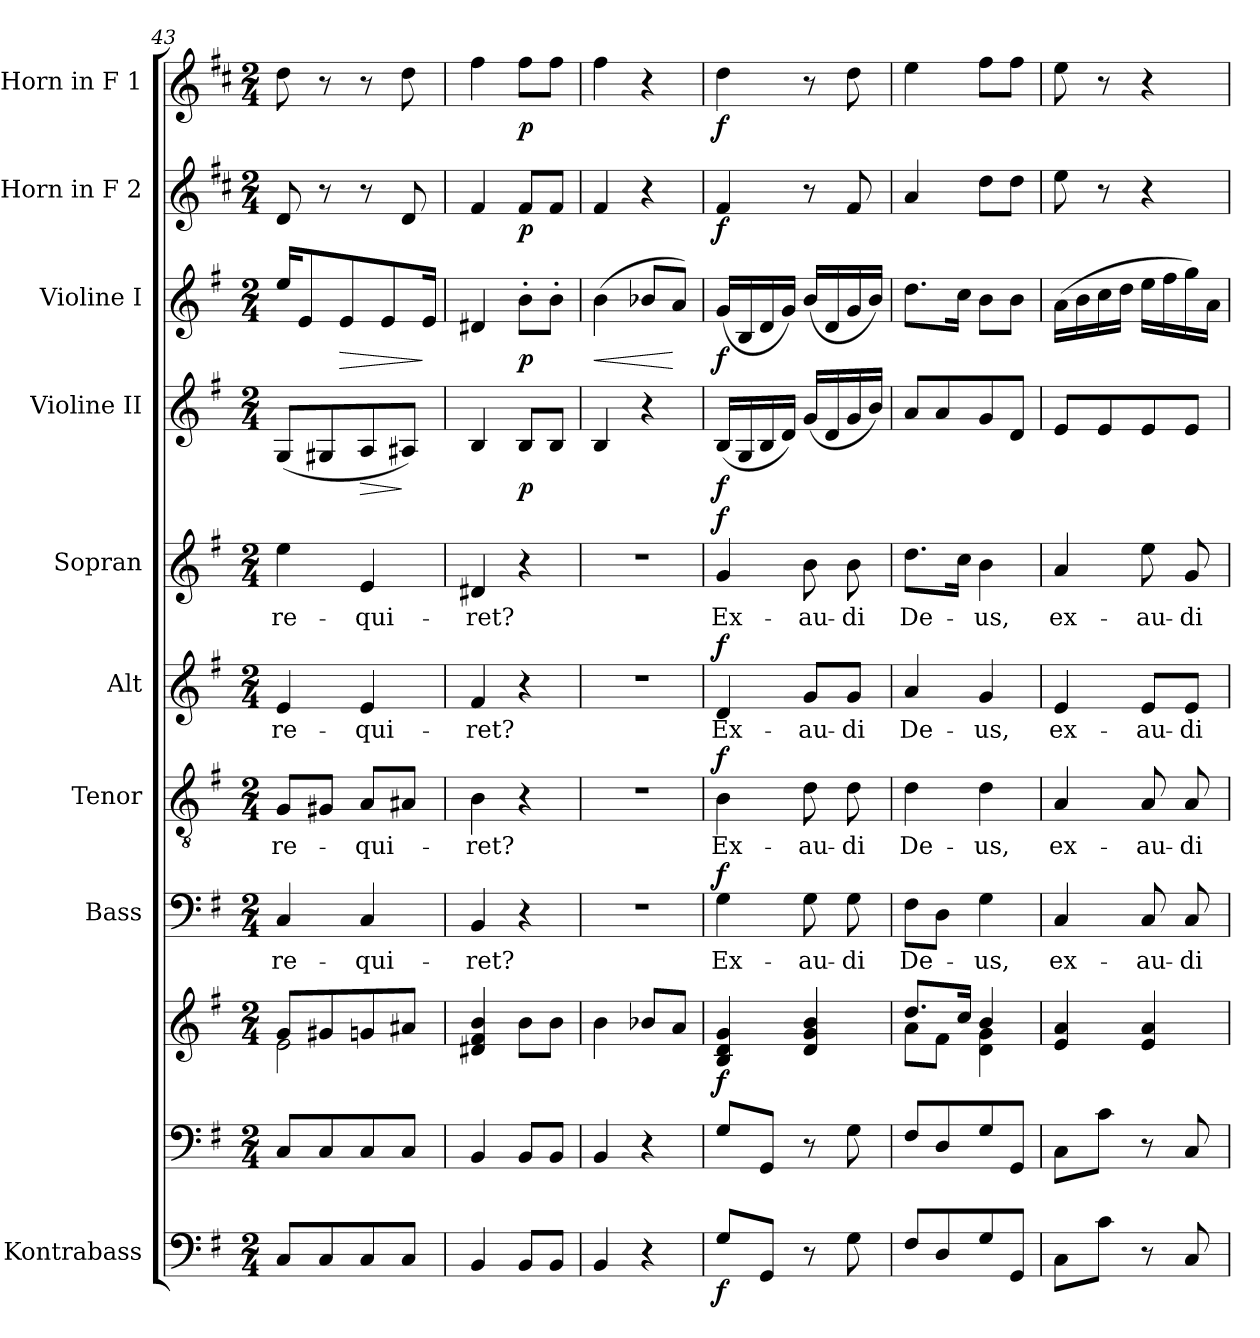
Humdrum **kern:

**kern	**dynam	**kern	**kern	**dynam	**kern	**text	**dynam	**kern	**text	**dynam	**kern	**text	**dynam	**kern	**text	**dynam	**kern	**dynam	**kern	**dynam	**kern	**dynam	**kern	**dynam
*part10	*part10	*part9	*part9	*part9	*part8	*part8	*part8	*part7	*part7	*part7	*part6	*part6	*part6	*part5	*part5	*part5	*part4	*part4	*part3	*part3	*part2	*part2	*part1	*part1
*staff11	*staff11	*staff10	*staff9	*staff9/10	*staff8	*staff8	*staff8	*staff7	*staff7	*staff7	*staff6	*staff6	*staff6	*staff5	*staff5	*staff5	*staff4	*staff4	*staff3	*staff3	*staff2	*staff2	*staff1	*staff1
*I"Kontrabass	*	*	*	*	*I"Bass	*	*	*I"Tenor	*	*	*I"Alt	*	*	*I"Sopran	*	*	*I"Violine II	*	*I"Violine I	*	*I"Horn in F 2	*	*I"Horn in F 1	*
*I'Kb.	*	*	*	*	*I'B	*	*	*I'T	*	*	*I'A	*	*	*I'S	*	*	*I'Vl. II	*	*I'Vl. I	*	*I'Hrn. 2	*	*I'Hrn. 1	*
*clefF4	*	*clefF4	*clefG2	*	*clefF4	*	*	*clefGv2	*	*	*clefG2	*	*	*clefG2	*	*	*clefG2	*	*clefG2	*	*clefG2	*	*clefG2	*
*ITrd7c12	*	*	*	*	*	*	*	*	*	*	*	*	*	*	*	*	*	*	*	*	*ITrd4c7	*	*ITrd4c7	*
*k[f#]	*	*k[f#]	*k[f#]	*	*k[f#]	*	*	*k[f#]	*	*	*k[f#]	*	*	*k[f#]	*	*	*k[f#]	*	*k[f#]	*	*k[f#]	*	*k[f#]	*
*G:	*	*G:	*G:	*	*G:	*	*	*G:	*	*	*G:	*	*	*G:	*	*	*G:	*	*G:	*	*G:	*	*G:	*
*M2/4	*	*M2/4	*M2/4	*	*M2/4	*	*	*M2/4	*	*	*M2/4	*	*	*M2/4	*	*	*M2/4	*	*M2/4	*	*M2/4	*	*M2/4	*
=43	=43	=43	=43	=43	=43	=43	=43	=43	=43	=43	=43	=43	=43	=43	=43	=43	=43	=43	=43	=43	=43	=43	=43	=43
*	*	*	*^	*	*	*	*	*	*	*	*	*	*	*	*	*	*	*	*	*	*	*	*	*
!	!	!	!	!	!	!	!LO:LY:b	!	!	!LO:LY:b	!	!	!LO:LY:b	!	!	!LO:LY:b	!	!	!	!	!	!	!	!	!
8CC/L	.	8C/L	8g/L	2e\	.	4C/	re-	.	8G/L	re-	.	4e/	re-	.	4ee\	re-	.	(<8G/L	.	16ee/KL	.	8G/	.	8g\	.
.	.	.	.	.	.	.	.	.	.	.	.	.	.	.	.	.	.	.	.	8e/	.	.	.	.	.
8CC/	.	8C/	8g#X/	.	.	.	.	.	8G#X/J	.	.	.	.	.	.	.	.	8G#X/	.	.	.	8r	.	8r	.
!	!	!	!	!	!	!	!	!	!	!	!	!	!	!	!	!	!	!	!	!	!LO:HP:b	!	!	!	!
.	.	.	.	.	.	.	.	.	.	.	.	.	.	.	.	.	.	.	.	8e/	>	.	.	.	.
!	!	!	!	!	!	!	!LO:LY:b	!	!	!LO:LY:b	!	!	!LO:LY:b	!	!	!LO:LY:b	!	!	!LO:HP:b	!	!	!	!	!	!
8CC/	.	8C/	8gn/	.	.	4C/	-qui-	.	8A/L	-qui-	.	4e/	-qui-	.	4e/	-qui-	.	8A/	>	.	.	8r	.	8r	.
.	.	.	.	.	.	.	.	.	.	.	.	.	.	.	.	.	.	.	.	8e/	.	.	.	.	.
8CC/J	.	8C/J	8a#X/J	.	.	.	.	.	8A#X/J	.	.	.	.	.	.	.	.	8A#X/J)	]	.	.	8G/	.	8g\	.
.	.	.	.	.	.	.	.	.	.	.	.	.	.	.	.	.	.	.	.	16e/Jk	]	.	.	.	.
*	*	*	*v	*v	*	*	*	*	*	*	*	*	*	*	*	*	*	*	*	*	*	*	*	*	*
=44	=44	=44	=44	=44	=44	=44	=44	=44	=44	=44	=44	=44	=44	=44	=44	=44	=44	=44	=44	=44	=44	=44	=44	=44
!	!	!	!	!	!	!LO:LY:b	!	!	!LO:LY:b	!	!	!LO:LY:b	!	!	!LO:LY:b	!	!	!	!	!	!	!	!	!
4BBB/	.	4BB/	4d#X/ 4f#/ 4b/	.	4BB/	-ret?	.	4B\	-ret?	.	4f#/	-ret?	.	4d#X/	-ret?	.	4B/	.	4d#X/	.	4B/	.	4b\	.
!	!	!	!	!	!	!	!	!	!	!	!	!	!	!	!	!	!	!LO:DY:b	!	!LO:DY:b	!	!LO:DY:b	!	!LO:DY:b
8BBB/L	.	8BB/L	8b\L	.	4r	.	.	4r	.	.	4r	.	.	4r	.	.	8B/L	p	8b'>\L	p	8B/L	p	8b\L	p
8BBB/J	.	8BB/J	8b\J	.	.	.	.	.	.	.	.	.	.	.	.	.	8B/J	.	8b'>\J	.	8B/J	.	8b\J	.
=45	=45	=45	=45	=45	=45	=45	=45	=45	=45	=45	=45	=45	=45	=45	=45	=45	=45	=45	=45	=45	=45	=45	=45	=45
!	!	!	!	!	!	!	!	!	!	!	!	!	!	!	!	!	!	!	!	!LO:HP:b	!	!	!	!
4BBB/	.	4BB/	4b\	.	2r	.	.	2r	.	.	2r	.	.	2r	.	.	4B/	.	(<4b\	<	4B/	.	4b\	.
4r	.	4r	8b-X/L	.	.	.	.	.	.	.	.	.	.	.	.	.	4r	.	8b-X/L	.	4r	.	4r	.
.	.	.	8a/J	.	.	.	.	.	.	.	.	.	.	.	.	.	.	.	8a/J)	[	.	.	.	.
=46	=46	=46	=46	=46	=46	=46	=46	=46	=46	=46	=46	=46	=46	=46	=46	=46	=46	=46	=46	=46	=46	=46	=46	=46
!	!LO:DY:b	!	!	!LO:DY:b	!	!LO:LY:b	!LO:DY:a	!	!LO:LY:b	!LO:DY:a	!	!LO:LY:b	!LO:DY:a	!	!LO:LY:b	!LO:DY:a	!	!LO:DY:b	!	!LO:DY:b	!	!LO:DY:b	!	!LO:DY:b
8GG/L	f	8G/L	4B/ 4d/ 4g/	f	4G\	Ex-	f	4B\	Ex-	f	4d/	Ex-	f	4g/	Ex-	f	(<16B/LL	f	(<16g/LL	f	4B/	f	4g\	f
.	.	.	.	.	.	.	.	.	.	.	.	.	.	.	.	.	16G/	.	16B/	.	.	.	.	.
8GGG/J	.	8GG/J	.	.	.	.	.	.	.	.	.	.	.	.	.	.	16B/	.	16d/	.	.	.	.	.
.	.	.	.	.	.	.	.	.	.	.	.	.	.	.	.	.	16d/JJ)	.	16g/JJ)	.	.	.	.	.
!	!	!	!	!	!	!LO:LY:b	!	!	!LO:LY:b	!	!	!LO:LY:b	!	!	!LO:LY:b	!	!	!	!	!	!	!	!	!
8r	.	8r	4d/ 4g/ 4b/	.	8G\	-au-	.	8d\	-au-	.	8g/L	-au-	.	8b\	-au-	.	(<16g/LL	.	(<16b/LL	.	8r	.	8r	.
.	.	.	.	.	.	.	.	.	.	.	.	.	.	.	.	.	16d/	.	16d/	.	.	.	.	.
!	!	!	!	!	!	!LO:LY:b	!	!	!LO:LY:b	!	!	!LO:LY:b	!	!	!LO:LY:b	!	!	!	!	!	!	!	!	!
8GG\	.	8G\	.	.	8G\	-di	.	8d\	-di	.	8g/J	-di	.	8b\	-di	.	16g/	.	16g/	.	8B/	.	8g\	.
.	.	.	.	.	.	.	.	.	.	.	.	.	.	.	.	.	16b/JJ)	.	16b/JJ)	.	.	.	.	.
=47	=47	=47	=47	=47	=47	=47	=47	=47	=47	=47	=47	=47	=47	=47	=47	=47	=47	=47	=47	=47	=47	=47	=47	=47
*	*	*	*^	*	*	*	*	*	*	*	*	*	*	*	*	*	*	*	*	*	*	*	*	*
!	!	!	!	!	!	!	!LO:LY:b	!	!	!LO:LY:b	!	!	!LO:LY:b	!	!	!LO:LY:b	!	!	!	!	!	!	!	!	!
8FF#/L	.	8F#/L	8.dd/L	8a\L	.	8F#\L	De-	.	4d\	De-	.	4a/	De-	.	8.dd\L	De-	.	8a/L	.	8.dd\L	.	4d/	.	4a\	.
8DD/	.	8D/	.	8f#\J	.	8D\J	.	.	.	.	.	.	.	.	.	.	.	8a/	.	.	.	.	.	.	.
.	.	.	16cc/Jk	.	.	.	.	.	.	.	.	.	.	.	16cc\Jk	.	.	.	.	16cc\Jk	.	.	.	.	.
!	!	!	!	!	!	!	!LO:LY:b	!	!	!LO:LY:b	!	!	!LO:LY:b	!	!	!LO:LY:b	!	!	!	!	!	!	!	!	!
8GG/	.	8G/	4b/	4d\ 4g\	.	4G\	-us,	.	4d\	-us,	.	4g/	-us,	.	4b\	-us,	.	8g/	.	8b\L	.	8g\L	.	8b\L	.
8GGG/J	.	8GG/J	.	.	.	.	.	.	.	.	.	.	.	.	.	.	.	8d/J	.	8b\J	.	8g\J	.	8b\J	.
*	*	*	*v	*v	*	*	*	*	*	*	*	*	*	*	*	*	*	*	*	*	*	*	*	*	*
!!LO:PB:g=z
=48	=48	=48	=48	=48	=48	=48	=48	=48	=48	=48	=48	=48	=48	=48	=48	=48	=48	=48	=48	=48	=48	=48	=48	=48
!	!	!	!	!	!	!LO:LY:b	!	!	!LO:LY:b	!	!	!LO:LY:b	!	!	!LO:LY:b	!	!	!	!	!	!	!	!	!
8CC\L	.	8C\L	4e/ 4a/	.	4C/	ex-	.	4A/	ex-	.	4e/	ex-	.	4a/	ex-	.	8e/L	.	(>16a\LL	.	8a\	.	8a\	.
.	.	.	.	.	.	.	.	.	.	.	.	.	.	.	.	.	.	.	16b\	.	.	.	.	.
8C\J	.	8c\J	.	.	.	.	.	.	.	.	.	.	.	.	.	.	8e/	.	16cc\	.	8r	.	8r	.
.	.	.	.	.	.	.	.	.	.	.	.	.	.	.	.	.	.	.	16dd\JJ	.	.	.	.	.
!	!	!	!	!	!	!LO:LY:b	!	!	!LO:LY:b	!	!	!LO:LY:b	!	!	!LO:LY:b	!	!	!	!	!	!	!	!	!
8r	.	8r	4e/ 4a/	.	8C/	-au-	.	8A/	-au-	.	8e/L	-au-	.	8ee\	-au-	.	8e/	.	16ee\LL	.	4r	.	4r	.
.	.	.	.	.	.	.	.	.	.	.	.	.	.	.	.	.	.	.	16ff#\	.	.	.	.	.
!	!	!	!	!	!	!LO:LY:b	!	!	!LO:LY:b	!	!	!LO:LY:b	!	!	!LO:LY:b	!	!	!	!	!	!	!	!	!
8CC/	.	8C/	.	.	8C/	-di	.	8A/	-di	.	8e/J	-di	.	8g/	-di	.	8e/J	.	16gg\)	.	.	.	.	.
.	.	.	.	.	.	.	.	.	.	.	.	.	.	.	.	.	.	.	16a\JJ	.	.	.	.	.
=	=	=	=	=	=	=	=	=	=	=	=	=	=	=	=	=	=	=	=	=	=	=	=	=
*-	*-	*-	*-	*-	*-	*-	*-	*-	*-	*-	*-	*-	*-	*-	*-	*-	*-	*-	*-	*-	*-	*-	*-	*-
